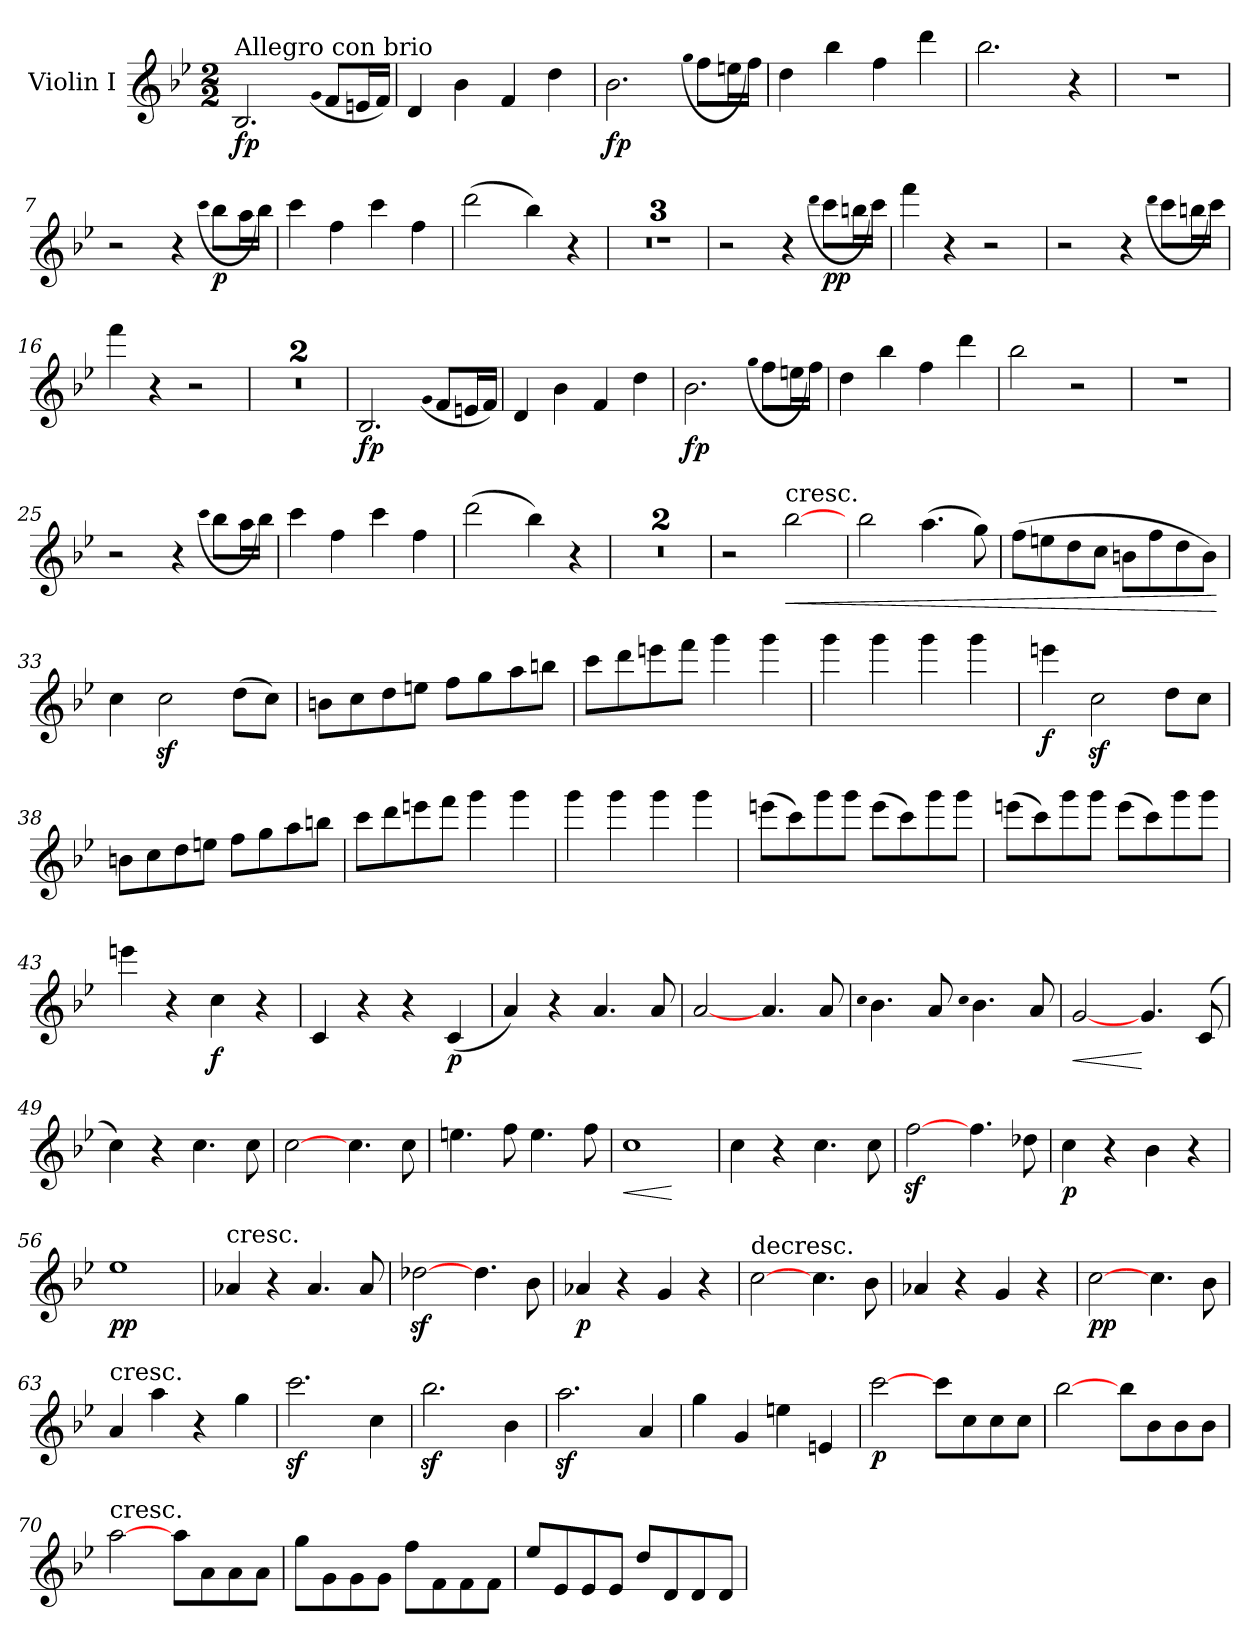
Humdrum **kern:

**kern	**dynam
*part1	*part1
*staff1	*staff1
*I"Violin I	*
*I'Vln	*
*clefG2	*
*k[b-e-]	*
*B-:	*
*M2/2	*
=1	=1
!LO:TX:a:t=Allegro con brio	!
2.B-	fp
(qqg	.
8f/L	.
16en/L	.
16f/JJ)	.
=2	=2
4d	.
4b-	.
4f	.
4dd	.
=3	=3
2.b-	fp
(qqgg	.
8ff\L	.
16een\L	.
16ff\JJ)	.
=4	=4
4dd	.
4bb-	.
4ff	.
4ddd	.
=5	=5
2.bb-	.
4r	.
=6	=6
1r	.
=7	=7
2r	.
4r	.
(qqccc	.
8bb-\L	p
16aa\L	.
16bb-\JJ)	.
=8	=8
4ccc	.
4ff	.
4ccc	.
4ff	.
=9	=9
(2ddd	.
4bb-)	.
4r	.
=10	=10
1r	.
=11	=11
1r	.
=12	=12
1r	.
=13	=13
2r	.
4r	.
(qqddd	.
8ccc\L	pp
16bbn\L	.
16ccc\JJ)	.
=14	=14
4fff	.
4r	.
2r	.
=15	=15
2r	.
4r	.
(qqddd	.
8ccc\L	.
16bbn\L	.
16ccc\JJ)	.
=16	=16
4fff	.
4r	.
2r	.
=17	=17
1r	.
=18	=18
1r	.
=19	=19
2.B-	fp
(qqg	.
8f/L	.
16en/L	.
16f/JJ)	.
=20	=20
4d	.
4b-	.
4f	.
4dd	.
=21	=21
2.b-	fp
(qqgg	.
8ff\L	.
16een\L	.
16ff\JJ)	.
=22	=22
4dd	.
4bb-	.
4ff	.
4ddd	.
=23	=23
2bb-	.
2r	.
=24	=24
1r	.
=25	=25
2r	.
4r	.
(qqccc	.
8bb-\L	.
16aa\L	.
16bb-\JJ)	.
=26	=26
4ccc	.
4ff	.
4ccc	.
4ff	.
=27	=27
(2ddd	.
4bb-)	.
4r	.
=28	=28
1r	.
=29	=29
1r	.
=30	=30
2r	.
!LO:TX:a:t=cresc.	!
!	!LO:HP:b
[2bb-	<
=31	=31
2bb-	.
(4.aa	.
8gg)	.
=32	=32
(8ff\L	.
8een\	.
8dd\	.
8cc\J	.
8bn\L	.
8ff\	.
8dd\	.
8b\J)	.
.	[
=33	=33
4cc	.
2ccz	.
(8dd\L	.
8cc\J)	.
=34	=34
8bn\L	.
8cc\	.
8dd\	.
8een\J	.
8ff\L	.
8gg\	.
8aa\	.
8bbn\J	.
=35	=35
8ccc\L	.
8ddd\	.
8eeen\	.
8fff\J	.
4ggg	.
4ggg	.
=36	=36
4ggg	.
4ggg	.
4ggg	.
4ggg	.
=37	=37
4eeen	f
2ccz	.
8dd\L	.
8cc\J	.
=38	=38
8bn\L	.
8cc\	.
8dd\	.
8een\J	.
8ff\L	.
8gg\	.
8aa\	.
8bbn\J	.
=39	=39
8ccc\L	.
8ddd\	.
8eeen\	.
8fff\J	.
4ggg	.
4ggg	.
=40	=40
4ggg	.
4ggg	.
4ggg	.
4ggg	.
=41	=41
(8eeen\L	.
8ccc\)	.
8ggg\	.
8ggg\J	.
(8eee\L	.
8ccc\)	.
8ggg\	.
8ggg\J	.
=42	=42
(8eeen\L	.
8ccc\)	.
8ggg\	.
8ggg\J	.
(8eee\L	.
8ccc\)	.
8ggg\	.
8ggg\J	.
=43	=43
4eeen	.
4r	.
4cc	f
4r	.
=44	=44
4c	.
4r	.
4r	.
(4c	p
=45	=45
4a)	.
4r	.
4.a	.
8a	.
=46	=46
[2a	.
4.a	.
8a	.
=47	=47
qqcc	.
4.b-	.
8a	.
qqcc	.
4.b-	.
8a	.
=48	=48
!	!LO:HP:b
[2g	<
4.g	[
(8c	.
=49	=49
4cc)	.
4r	.
4.cc	.
8cc	.
=50	=50
[2cc	.
4.cc	.
8cc	.
=51	=51
4.een	.
8ff	.
4.ee	.
8ff	.
=52	=52
!	!LO:HP:b
1cc	<
.	[
=53	=53
4cc	.
4r	.
4.cc	.
8cc	.
=54	=54
[2ffz	.
4.ff	.
8dd-X	.
=55	=55
4cc	p
4r	.
4b-	.
4r	.
=56	=56
1ee-	pp
=57	=57
!LO:TX:a:t=cresc.	!
4a-X	.
4r	.
4.a-	.
8a-	.
=58	=58
[2dd-Xz	.
4.dd-	.
8b-	.
=59	=59
4a-X	p
4r	.
4g	.
4r	.
=60	=60
!LO:TX:a:t=decresc.	!
[2cc	.
4.cc	.
8b-	.
=61	=61
4a-X	.
4r	.
4g	.
4r	.
=62	=62
[2cc	pp
4.cc	.
8b-	.
=63	=63
!LO:TX:a:t=cresc.	!
4a	.
4aa	.
4r	.
4gg	.
=64	=64
2.cccz	.
4cc	.
=65	=65
2.bb-z	.
4b-	.
=66	=66
2.aaz	.
4a	.
=67	=67
4gg	.
4g	.
4een	.
4en	.
=68	=68
[2ccc	p
8ccc\L	.
8cc\	.
8cc\	.
8cc\J	.
=69	=69
[2bb-	.
8bb-\L	.
8b-\	.
8b-\	.
8b-\J	.
=70	=70
!LO:TX:a:t=cresc.	!
[2aa	.
8aa\L	.
8a\	.
8a\	.
8a\J	.
=71	=71
8gg\L	.
8g\	.
8g\	.
8g\J	.
8ff\L	.
8f\	.
8f\	.
8f\J	.
=72	=72
8ee-/L	.
8e-/	.
8e-/	.
8e-/J	.
8dd/L	.
8d/	.
8d/	.
8d/J	.
=	=
*-	*-
